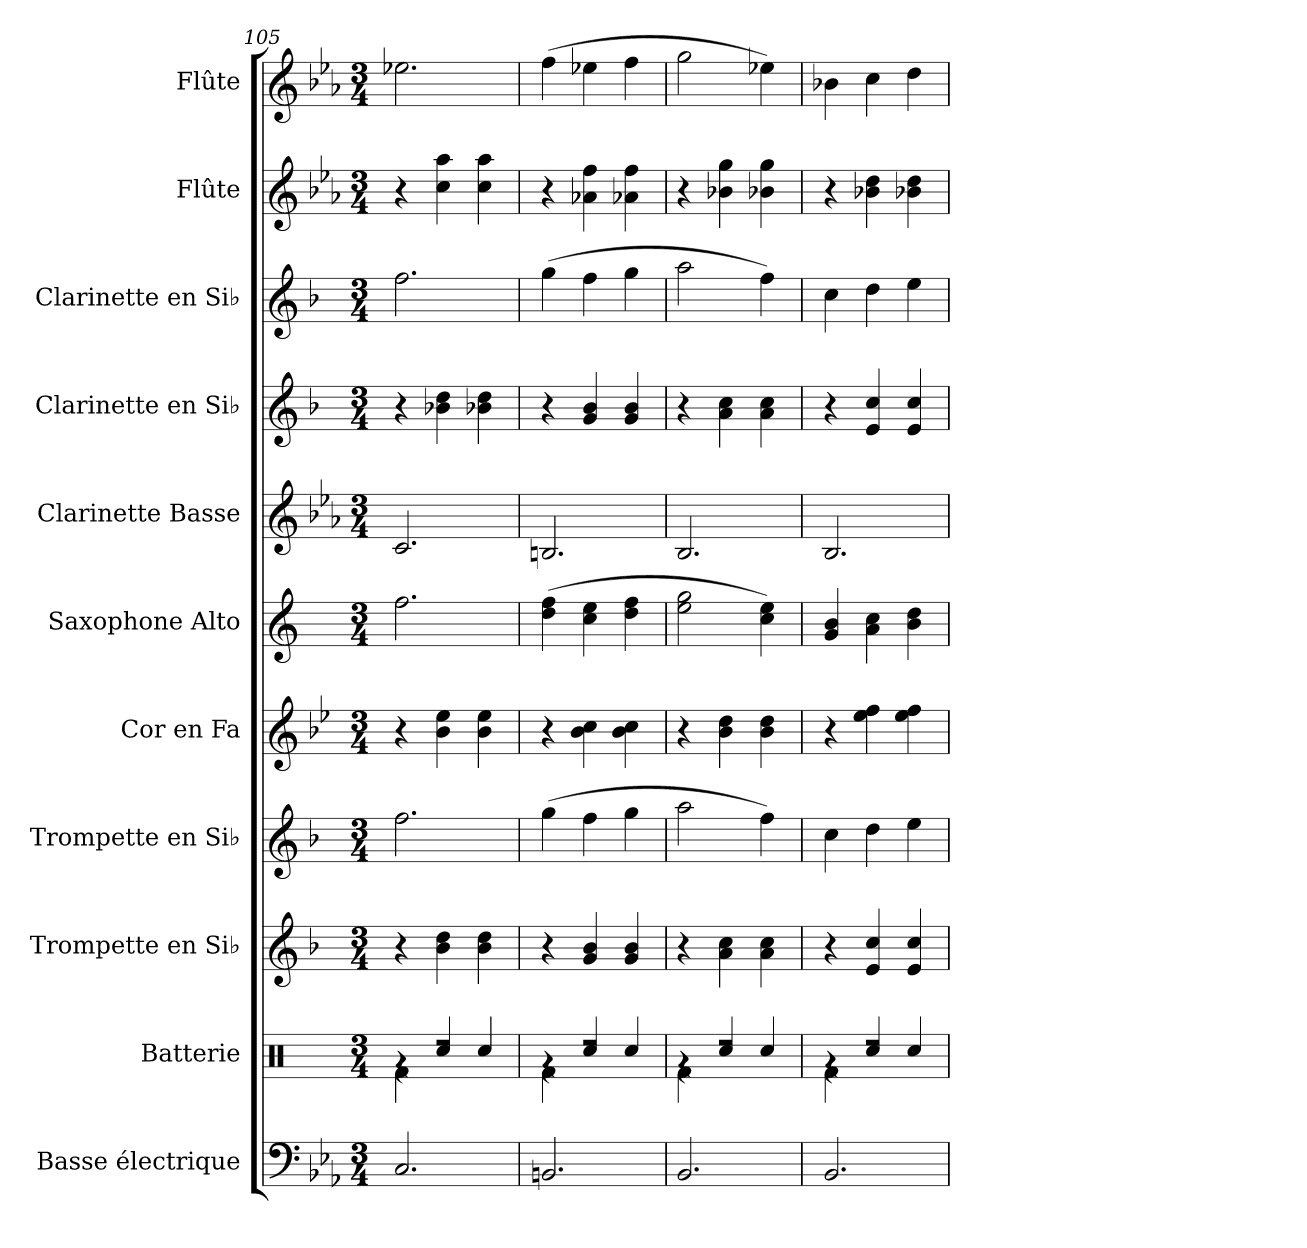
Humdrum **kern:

**kern	**kern	**kern	**kern	**kern	**kern	**kern	**kern	**kern	**kern	**kern
*part11	*part10	*part9	*part8	*part7	*part6	*part5	*part4	*part3	*part2	*part1
*staff11	*staff10	*staff9	*staff8	*staff7	*staff6	*staff5	*staff4	*staff3	*staff2	*staff1
*I"Basse électrique	*I"Batterie	*I"Trompette en Si♭	*I"Trompette en Si♭	*I"Cor en Fa	*I"Saxophone Alto	*I"Clarinette Basse	*I"Clarinette en Si♭	*I"Clarinette en Si♭	*I"Flûte	*I"Flûte
*I'B. él.	*I'Batt.	*I'Tromp. Si♭	*I'Tromp. Si♭	*I'Cor Fa	*I'Sax. A.	*I'Cl. basse	*I'Clar. Si♭	*I'Clar. Si♭	*I'Fl.	*I'Fl.
*clefF4	*clefX	*clefG2	*clefG2	*clefG2	*clefG2	*clefG2	*clefG2	*clefG2	*clefG2	*clefG2
*ITrd7c12	*	*ITrd1c2	*ITrd1c2	*ITrd4c7	*ITrd5c9	*ITrd8c14	*ITrd1c2	*ITrd1c2	*	*
*k[b-e-a-]	*k[]	*k[b-e-a-]	*k[b-e-a-]	*k[b-e-a-]	*k[b-e-a-]	*k[b-e-a-]	*k[b-e-a-]	*k[b-e-a-]	*k[b-e-a-]	*k[b-e-a-]
*M3/4	*M3/4	*M3/4	*M3/4	*M3/4	*M3/4	*M3/4	*M3/4	*M3/4	*M3/4	*M3/4
=105	=105	=105	=105	=105	=105	=105	=105	=105	=105	=105
*	*^	*	*	*	*	*	*	*	*	*
2.CC/	4rg	4Rf\	4r	2.ee-\	4r	2.a-\	2.C/	4r	2.ee-\	4r	2.ee-X\
.	4Rcc/	2rdd	4a-\ 4cc\	.	4e-\ 4a-\	.	.	4a-X\ 4cc\	.	4cc\ 4aa-\	.
.	4Rcc/	.	4a-\ 4cc\	.	4e-\ 4a-\	.	.	4a-X\ 4cc\	.	4cc\ 4aa-\	.
=106	=106	=106	=106	=106	=106	=106	=106	=106	=106	=106	=106
2.BBBn/	4rg	4Rf\	4r	(4ff\	4r	(4f\ 4a-\	2.BBn/	4r	(4ff\	4r	(4ff\
.	4Rcc/	2rdd	4f/ 4a-/	4ee-\	4e-\ 4f\	4e-\ 4g\	.	4f/ 4a-/	4ee-\	4a-X\ 4ff\	4ee-X\
.	4Rcc/	.	4f/ 4a-/	4ff\	4e-\ 4f\	4f\ 4a-\	.	4f/ 4a-/	4ff\	4a-X\ 4ff\	4ff\
!!LO:PB:g=z
=107	=107	=107	=107	=107	=107	=107	=107	=107	=107	=107	=107
2.BBB-/	4rg	4Rf\	4r	2gg\	4r	2g\ 2b-\	2.BB-/	4r	2gg\	4r	2gg\
.	4Rcc/	2rdd	4g\ 4b-\	.	4e-\ 4g\	.	.	4g\ 4b-\	.	4b-X\ 4gg\	.
.	4Rcc/	.	4g\ 4b-\	4ee-\)	4e-\ 4g\	4e-\ 4g\)	.	4g\ 4b-\	4ee-\)	4b-X\ 4gg\	4ee-X\)
=108	=108	=108	=108	=108	=108	=108	=108	=108	=108	=108	=108
2.BBB-/	4rg	4Rf\	4r	4b-\	4r	4B-/ 4d/	2.BB-/	4r	4b-\	4r	4b-X\
.	4Rcc/	2rdd	4d/ 4b-/	4cc\	4a-\ 4b-\	4c\ 4e-\	.	4d/ 4b-/	4cc\	4b-X\ 4dd\	4cc\
.	4Rcc/	.	4d/ 4b-/	4dd\	4a-\ 4b-\	4d\ 4f\	.	4d/ 4b-/	4dd\	4b-X\ 4dd\	4dd\
*	*v	*v	*	*	*	*	*	*	*	*	*
=	=	=	=	=	=	=	=	=	=	=
*-	*-	*-	*-	*-	*-	*-	*-	*-	*-	*-
